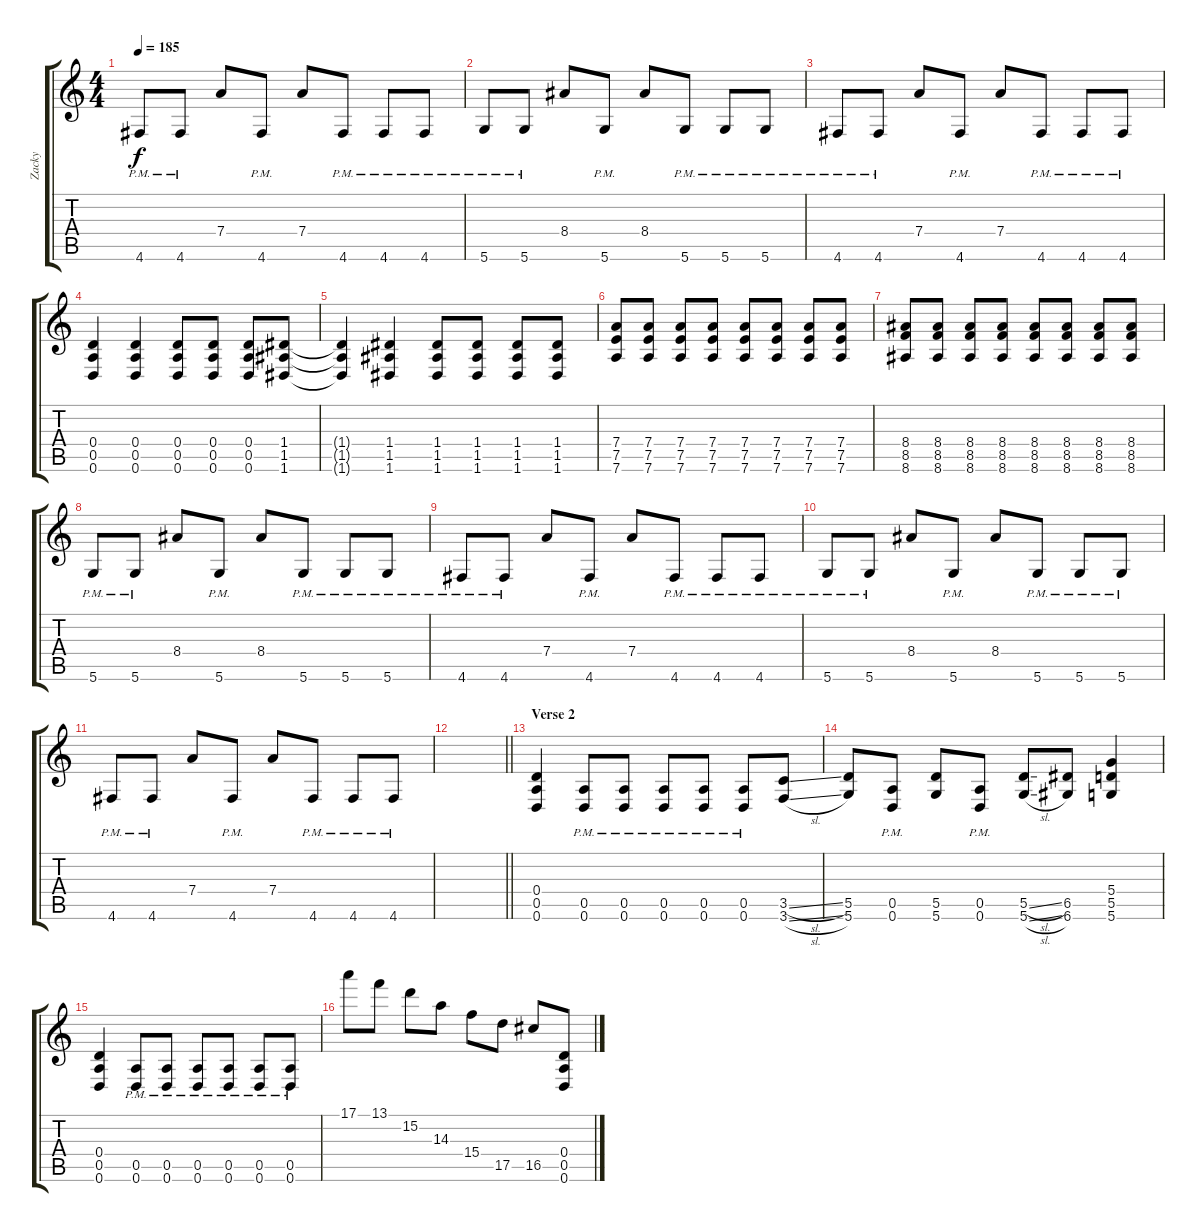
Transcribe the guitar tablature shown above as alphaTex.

\track ("Zacky" "Zacky") {instrument distortionguitar}
\staff {score tabs}
\tuning (E4 B3 G3 D3 A2 D2) {hide}
\ts (4 4)
\tempo 185
\clef g2
\ks c
4.6{pm}.8{dy f} 4.6{pm}.8 7.4.8 4.6{pm}.8 7.4.8 4.6{pm}.8 4.6{pm}.8 4.6{pm}.8 |
5.6{pm}.8 5.6{pm}.8 8.4.8 5.6{pm}.8 8.4.8 5.6{pm}.8 5.6{pm}.8 5.6{pm}.8 |
4.6{pm}.8 4.6{pm}.8 7.4.8 4.6{pm}.8 7.4.8 4.6{pm}.8 4.6{pm}.8 4.6{pm}.8 |
(0.4 0.5 0.6).4 (0.4 0.5 0.6).4 (0.4 0.5 0.6).8 (0.4 0.5 0.6).8 (0.4 0.5 0.6).8 (1.4 1.5 1.6).8 |
(1.4{t} 1.5{t} 1.6{t}).4 (1.4 1.5 1.6).4 (1.4 1.5 1.6).8 (1.4 1.5 1.6).8 (1.4 1.5 1.6).8 (1.4 1.5 1.6).8 |
(7.4 7.5 7.6).8 (7.4 7.5 7.6).8 (7.4 7.5 7.6).8 (7.4 7.5 7.6).8 (7.4 7.5 7.6).8 (7.4 7.5 7.6).8 (7.4 7.5 7.6).8 (7.4 7.5 7.6).8 |
(8.4 8.5 8.6).8 (8.4 8.5 8.6).8 (8.4 8.5 8.6).8 (8.4 8.5 8.6).8 (8.4 8.5 8.6).8 (8.4 8.5 8.6).8 (8.4 8.5 8.6).8 (8.4 8.5 8.6).8 |
5.6{pm}.8 5.6{pm}.8 8.4.8 5.6{pm}.8 8.4.8 5.6{pm}.8 5.6{pm}.8 5.6{pm}.8 |
4.6{pm}.8 4.6{pm}.8 7.4.8 4.6{pm}.8 7.4.8 4.6{pm}.8 4.6{pm}.8 4.6{pm}.8 |
5.6{pm}.8 5.6{pm}.8 8.4.8 5.6{pm}.8 8.4.8 5.6{pm}.8 5.6{pm}.8 5.6{pm}.8 |
4.6{pm}.8 4.6{pm}.8 7.4.8 4.6{pm}.8 7.4.8 4.6{pm}.8 4.6{pm}.8 4.6{pm}.8 |
\barLineRight lightlight
|
\section ("" "Verse 2")
(0.4 0.5 0.6).4 (0.5{pm} 0.6{pm}).8 (0.5{pm} 0.6{pm}).8 (0.5{pm} 0.6{pm}).8 (0.5{pm} 0.6{pm}).8 (0.5{pm} 0.6{pm}).8 (3.5{sl} 3.6{sl}).8 |
(5.5 5.6).8 (0.5{pm} 0.6{pm}).8 (5.5 5.6).8 (0.5{pm} 0.6{pm}).8 (5.5{sl} 5.6{sl}).8 (6.5 6.6).8 (5.4 5.5 5.6).4 |
(0.4 0.5 0.6).4 (0.5{pm} 0.6{pm}).8 (0.5{pm} 0.6{pm}).8 (0.5{pm} 0.6{pm}).8 (0.5{pm} 0.6{pm}).8 (0.5{pm} 0.6{pm}).8 (0.5{pm} 0.6{pm}).8 |
17.1.8 13.1.8 15.2.8 14.3.8 15.4.8 17.5.8 16.5.8 (0.4 0.5 0.6).8
